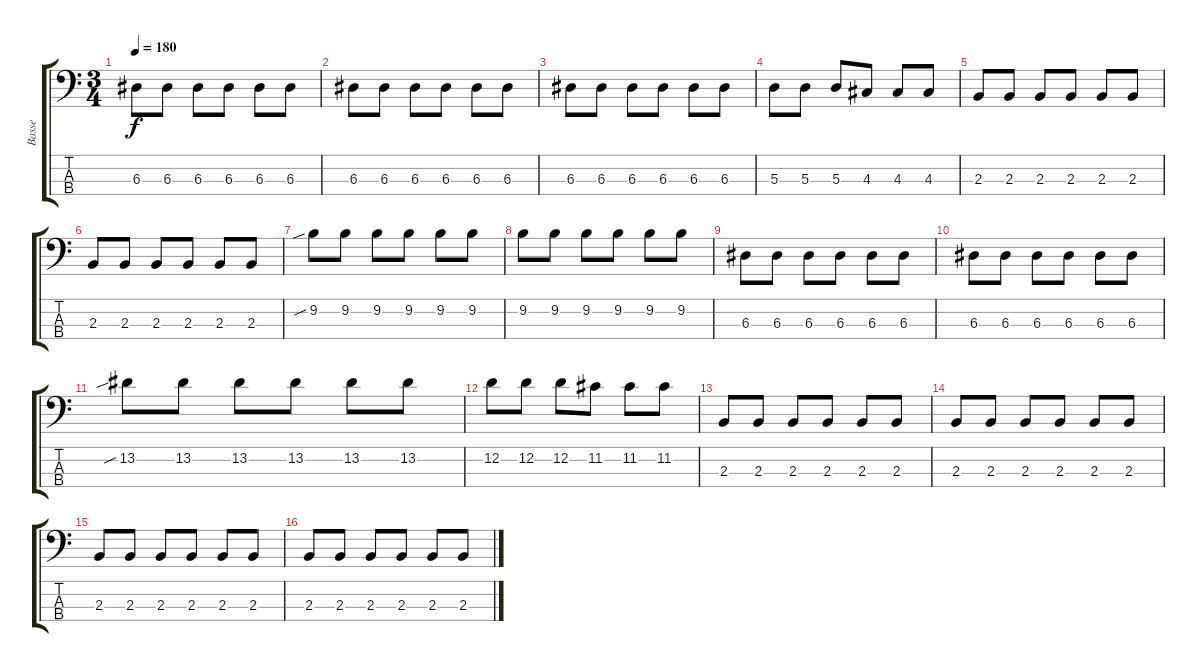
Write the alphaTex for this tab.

\track ("Basse" "Basse") {instrument electricbassfinger}
\staff {score tabs}
\tuning (G2 D2 A1 E1) {hide}
\ts (3 4)
\tempo 180
\clef f4
\ks c
6.3.8{dy f} 6.3.8 6.3.8 6.3.8 6.3.8 6.3.8 |
6.3.8 6.3.8 6.3.8 6.3.8 6.3.8 6.3.8 |
6.3.8 6.3.8 6.3.8 6.3.8 6.3.8 6.3.8 |
5.3.8 5.3.8 5.3.8 4.3.8 4.3.8 4.3.8 |
2.3.8 2.3.8 2.3.8 2.3.8 2.3.8 2.3.8 |
2.3.8 2.3.8 2.3.8 2.3.8 2.3.8 2.3.8 |
9.2{sib}.8 9.2.8 9.2.8 9.2.8 9.2.8 9.2.8 |
9.2.8 9.2.8 9.2.8 9.2.8 9.2.8 9.2.8 |
6.3.8 6.3.8 6.3.8 6.3.8 6.3.8 6.3.8 |
6.3.8 6.3.8 6.3.8 6.3.8 6.3.8 6.3.8 |
13.2{sib}.8 13.2.8 13.2.8 13.2.8 13.2.8 13.2.8 |
12.2.8 12.2.8 12.2.8 11.2.8 11.2.8 11.2.8 |
2.3.8 2.3.8 2.3.8 2.3.8 2.3.8 2.3.8 |
2.3.8 2.3.8 2.3.8 2.3.8 2.3.8 2.3.8 |
2.3.8 2.3.8 2.3.8 2.3.8 2.3.8 2.3.8 |
2.3.8 2.3.8 2.3.8 2.3.8 2.3.8 2.3.8
